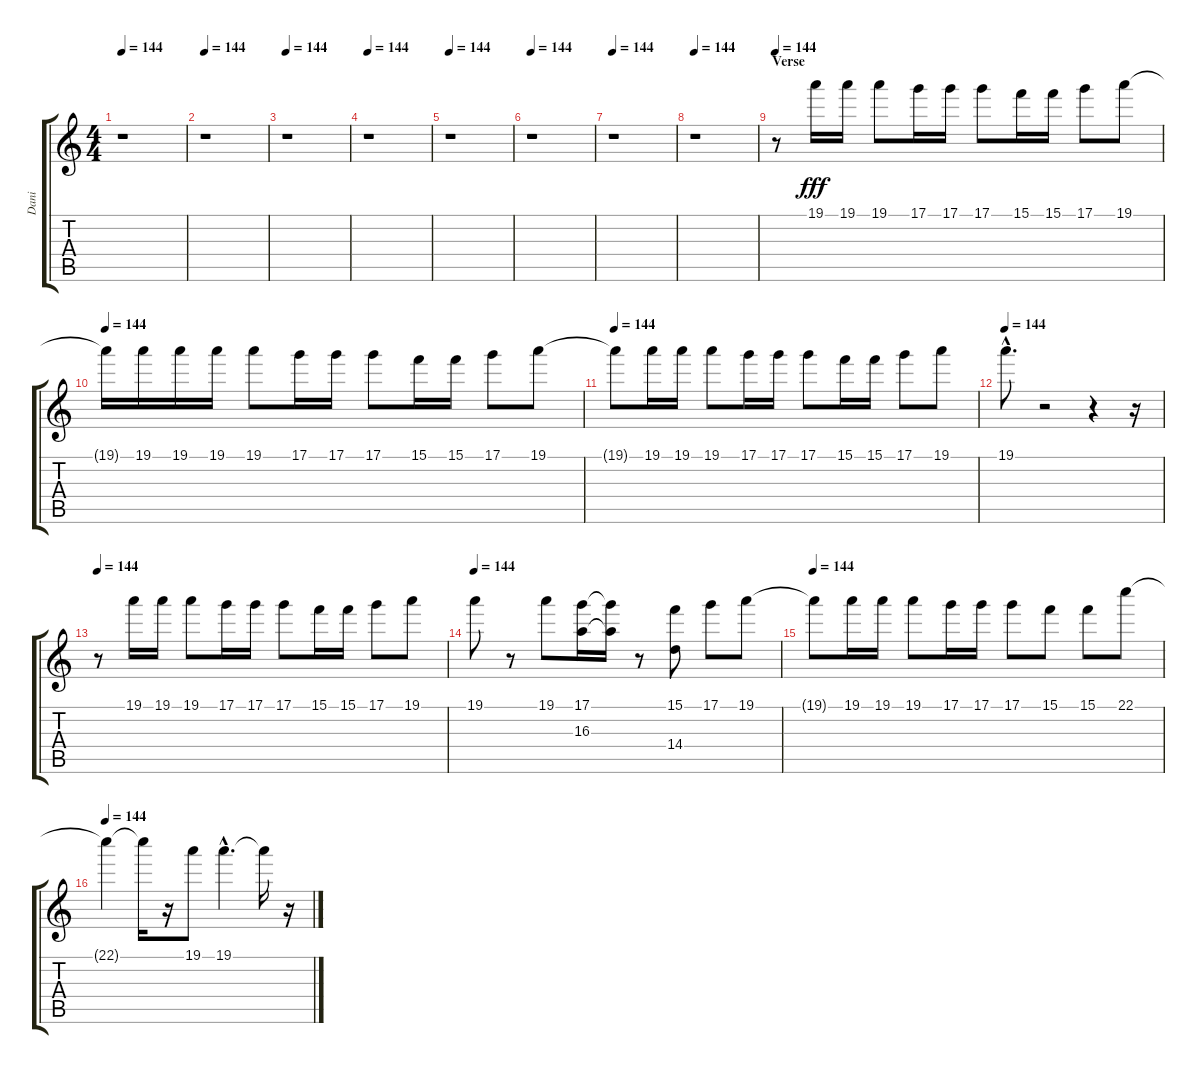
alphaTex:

\track ("Dani" "Dani") {instrument gunshot}
\staff {score tabs}
\tuning (D5 A4 F4 C4 G3 D3) {hide}
\ts (4 4)
\tempo 144
\clef g2
\ks c
r.1{dy fff instrument gunshot} |
\tempo 144
r.1 |
\tempo 144
r.1 |
\tempo 144
r.1 |
\tempo 144
r.1 |
\tempo 144
r.1 |
\tempo 144
r.1 |
\tempo 144
r.1 |
\section ("" "Verse")
\tempo 144
r.8{volume 14 instrument flute} 19.1.16 19.1.16 19.1.8 17.1.16 17.1.16 17.1.8 15.1.16 15.1.16 17.1.8 19.1.8 |
\tempo 144
19.1{t}.16 19.1.16 19.1.16 19.1.16 19.1.8 17.1.16 17.1.16 17.1.8 15.1.16 15.1.16 17.1.8 19.1.8 |
\tempo 144
19.1{t}.8 19.1.16 19.1.16 19.1.8 17.1.16 17.1.16 17.1.8 15.1.16 15.1.16 17.1.8 19.1.8 |
\tempo 144
19.1{hac}.8{d} r.2 r.4 r.16 |
\tempo 144
r.8 19.1.16 19.1.16 19.1.8 17.1.16 17.1.16 17.1.8 15.1.16 15.1.16 17.1.8 19.1.8 |
\tempo 144
19.1.8 r.8 19.1.8 (17.1 16.3).16 (17.1{t} 16.3{t}).16 r.8 (15.1 14.4).8 17.1.8 19.1.8 |
\tempo 144
19.1{t}.8 19.1.16 19.1.16 19.1.8 17.1.16 17.1.16 17.1.8 15.1.8 15.1.8 22.1.8 |
\tempo 144
22.1{t}.4 22.1{t}.16 r.16 19.1.8 19.1{hac}.4{d} 19.1{t}.16 r.16
